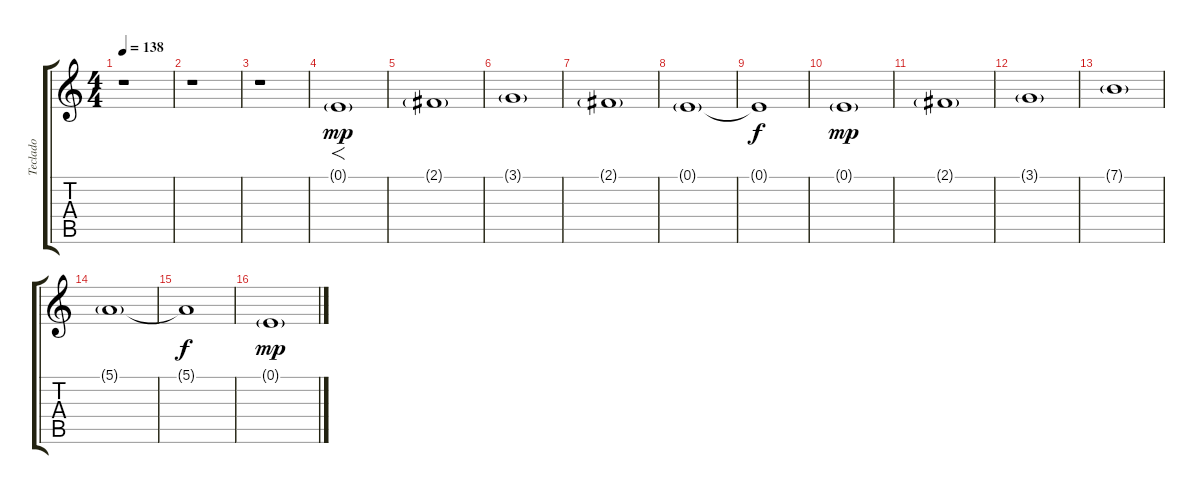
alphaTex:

\track ("Teclado" "Teclado") {instrument stringensemble2}
\staff {score tabs}
\tuning (E4 B3 G3 D3 A2 E2) {hide}
\ts (4 4)
\tempo 138
\clef g2
\ks c
r.1{dy mp instrument stringensemble2} |
r.1 |
r.1 |
0.1{g}.1{f} |
2.1{g}.1 |
3.1{g}.1 |
2.1{g}.1 |
0.1{g}.1 |
0.1{t}.1{dy f} |
0.1{g}.1{dy mp} |
2.1{g}.1 |
3.1{g}.1 |
7.1{g}.1 |
5.1{g}.1 |
5.1{t}.1{dy f} |
0.1{g}.1{dy mp}
